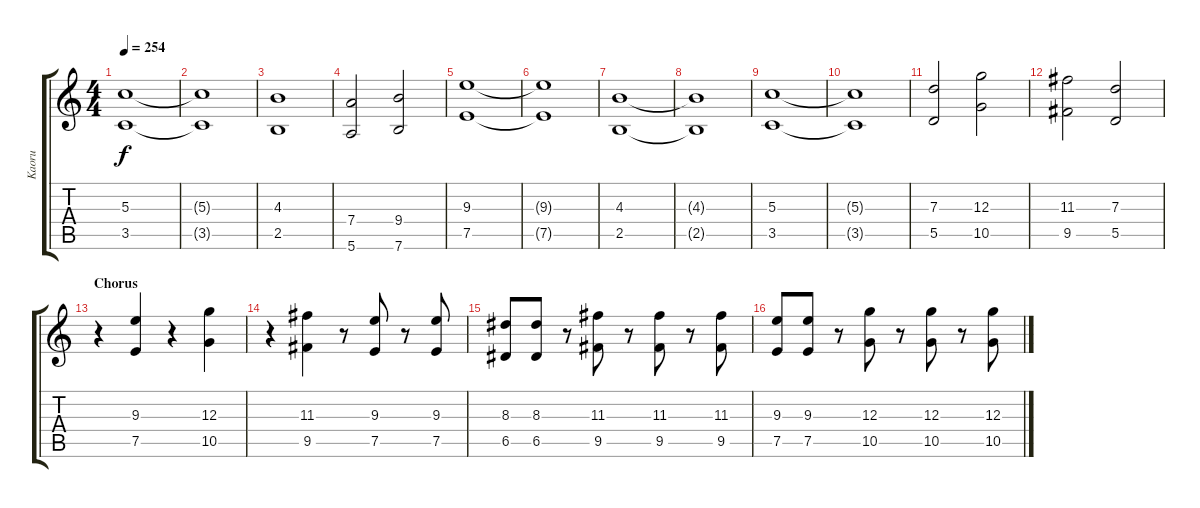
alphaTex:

\track ("Kaoru" "Kaoru") {instrument distortionguitar}
\staff {score tabs}
\tuning (E4 B3 G3 D3 A2 E2) {hide}
\ts (4 4)
\tempo 254
\clef g2
\ks c
(5.3 3.5).1{dy f} |
(5.3{t} 3.5{t}).1 |
(4.3 2.5).1 |
(7.4 5.6).2 (9.4 7.6).2 |
(9.3 7.5).1 |
(9.3{t} 7.5{t}).1 |
(4.3 2.5).1 |
(4.3{t} 2.5{t}).1 |
(5.3 3.5).1 |
(5.3{t} 3.5{t}).1 |
(7.3 5.5).2 (12.3 10.5).2 |
(11.3 9.5).2 (7.3 5.5).2 |
\section ("" "Chorus")
r.4 (9.3 7.5).4 r.4 (12.3 10.5).4 |
r.4 (11.3 9.5).4 r.8 (9.3 7.5).8 r.8 (9.3 7.5).8 |
(8.3 6.5).8 (8.3 6.5).8 r.8 (11.3 9.5).8 r.8 (11.3 9.5).8 r.8 (11.3 9.5).8 |
(9.3 7.5).8 (9.3 7.5).8 r.8 (12.3 10.5).8 r.8 (12.3 10.5).8 r.8 (12.3 10.5).8
